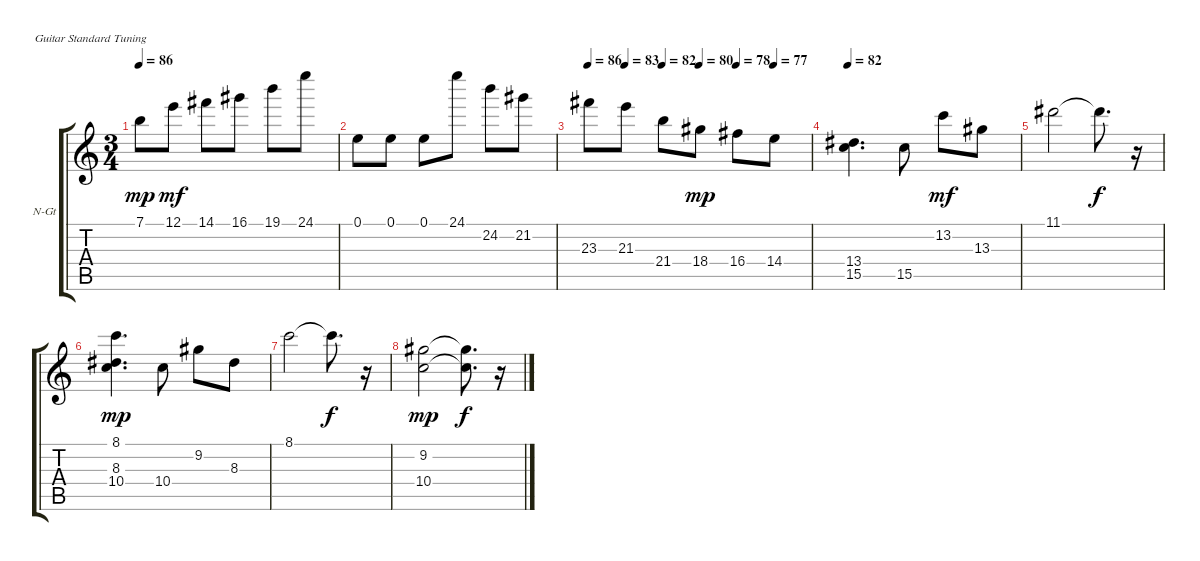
\bracketExtendMode groupsimilarinstruments
\firstSystemTrackNameOrientation horizontal
\otherSystemsTrackNameOrientation horizontal
\track ("Albeniz" "N-Gt") {instrument acousticguitarnylon}
\staff {score tabs}
\tuning (E4 B3 G3 D3 A2 E2)
\ts (3 4)
\tempo 86
\clef g2
\ks c
7.1.8{dy mp} 12.1.8{dy mf} 14.1.8 16.1.8 19.1.8 24.1.8 |
0.1.8 0.1.8 0.1.8 24.1.8 24.2.8 21.2.8 |
\tempo 86
\tempo (83 0.166667)
\tempo (82 0.333333)
\tempo (80 0.5)
\tempo (78 0.666667)
\tempo (77 0.833333)
23.3.8 21.3.8 21.4.8 18.4.8{dy mp} 16.4.8 14.4.8 |
\tempo 82
(13.4 15.5).4{d} 15.5.8 13.2.8{dy mf} 13.3.8 |
11.1.2 11.1{t}.8{d dy f} r.16 |
(8.1 8.3 10.4).4{d dy mp} 10.4.8 9.2.8 8.3.8 |
8.1.2 8.1{t}.8{d dy f} r.16 |
(9.2 10.4).2{dy mp} (9.2{t} 10.4{t}).8{d dy f} r.16
